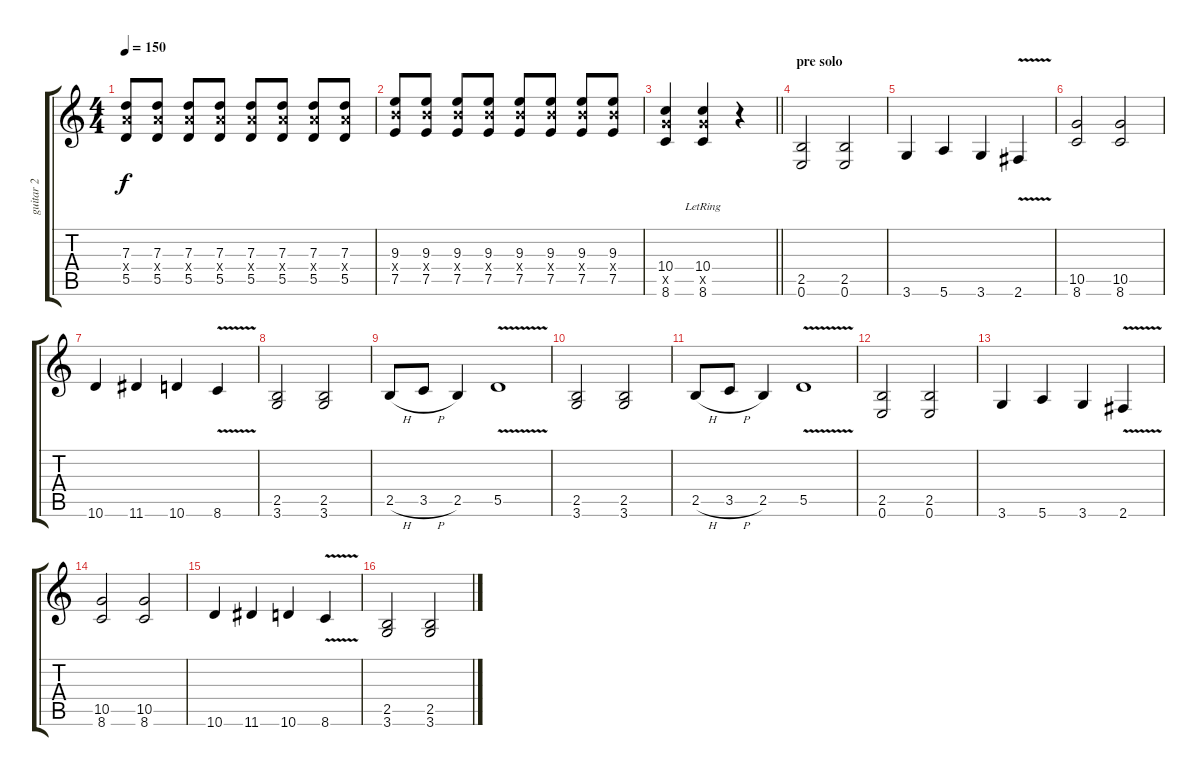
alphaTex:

\track ("guitar 2" "guitar 2") {instrument acousticguitarsteel}
\staff {score tabs}
\tuning (E4 B3 G3 D3 A2 E2) {hide}
\ts (4 4)
\tempo 150
\clef g2
\ks c
(7.3 7.4{x} 5.5).8{dy f} (7.3 7.4{x} 5.5).8 (7.3 7.4{x} 5.5).8 (7.3 7.4{x} 5.5).8 (7.3 7.4{x} 5.5).8 (7.3 7.4{x} 5.5).8 (7.3 7.4{x} 5.5).8 (7.3 7.4{x} 5.5).8 |
(9.3 9.4{x} 7.5).8 (9.3 9.4{x} 7.5).8 (9.3 9.4{x} 7.5).8 (9.3 9.4{x} 7.5).8 (9.3 9.4{x} 7.5).8 (9.3 9.4{x} 7.5).8 (9.3 9.4{x} 7.5).8 (9.3 9.4{x} 7.5).8 |
\barLineRight lightlight
(10.4 10.5{x} 8.6).4 (10.4{lr} 10.5{x} 8.6).4 r.4 |
\section ("" "pre solo")
(2.5 0.6).2 (2.5 0.6).2 |
3.6.4 5.6.4 3.6.4 2.6{v}.4 |
(10.5 8.6).2 (10.5 8.6).2 |
10.6.4 11.6.4 10.6.4 8.6{v}.4 |
(2.5 3.6).2 (2.5 3.6).2 |
2.5{h}.8 3.5{h}.8 2.5.4 5.5{v}.1 |
(2.5 3.6).2 (2.5 3.6).2 |
2.5{h}.8 3.5{h}.8 2.5.4 5.5{v}.1 |
(2.5 0.6).2 (2.5 0.6).2 |
3.6.4 5.6.4 3.6.4 2.6{v}.4 |
(10.5 8.6).2 (10.5 8.6).2 |
10.6.4 11.6.4 10.6.4 8.6{v}.4 |
(2.5 3.6).2 (2.5 3.6).2
